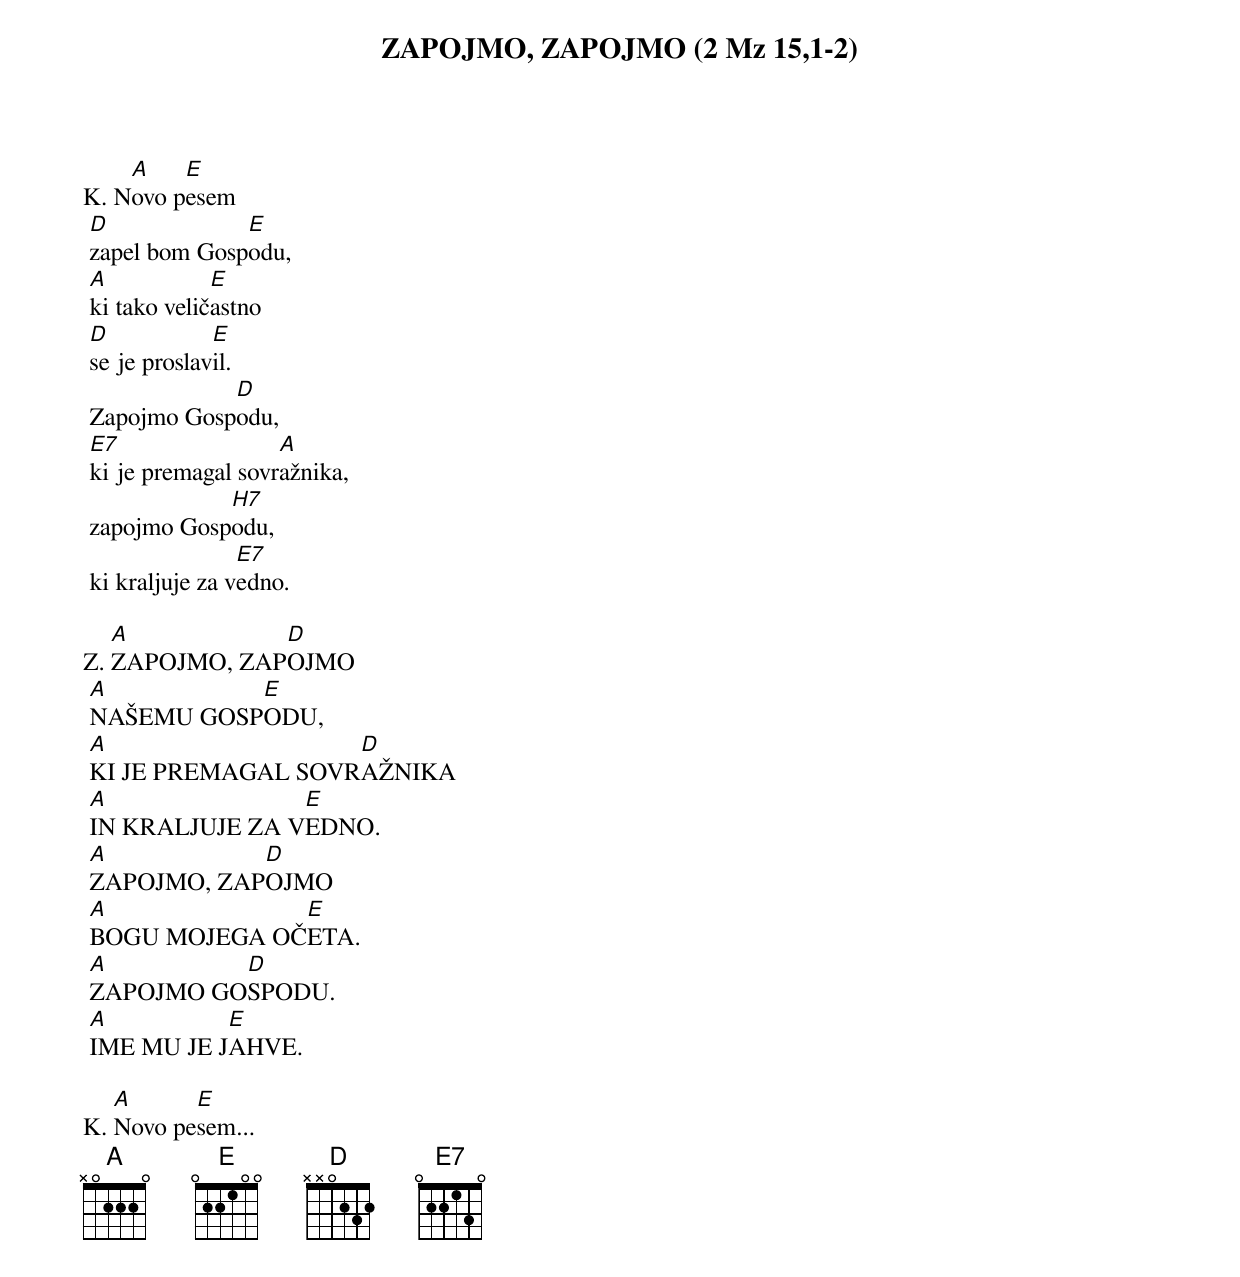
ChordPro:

{title: ZAPOJMO, ZAPOJMO (2 Mz 15,1-2)}

K.	N[A]ovo p[E]esem
	[D]zapel bom Gosp[E]odu,
	[A]ki tako velič[E]astno
	[D]se je proslav[E]il.
	Zapojmo Gosp[D]odu,
	[E7]ki je premagal sovr[A]ažnika,
	zapojmo Gosp[H7]odu,
	ki kraljuje za v[E7]edno.

Z.	[A]ZAPOJMO, ZAP[D]OJMO
	[A]NAŠEMU GOSP[E]ODU,
	[A]KI JE PREMAGAL SOVR[D]AŽNIKA
	[A]IN KRALJUJE ZA V[E]EDNO.
	[A]ZAPOJMO, ZAP[D]OJMO
	[A]BOGU MOJEGA OČ[E]ETA.
	[A]ZAPOJMO GO[D]SPODU.
	[A]IME MU JE J[E]AHVE.

K.	[A]Novo pe[E]sem...
